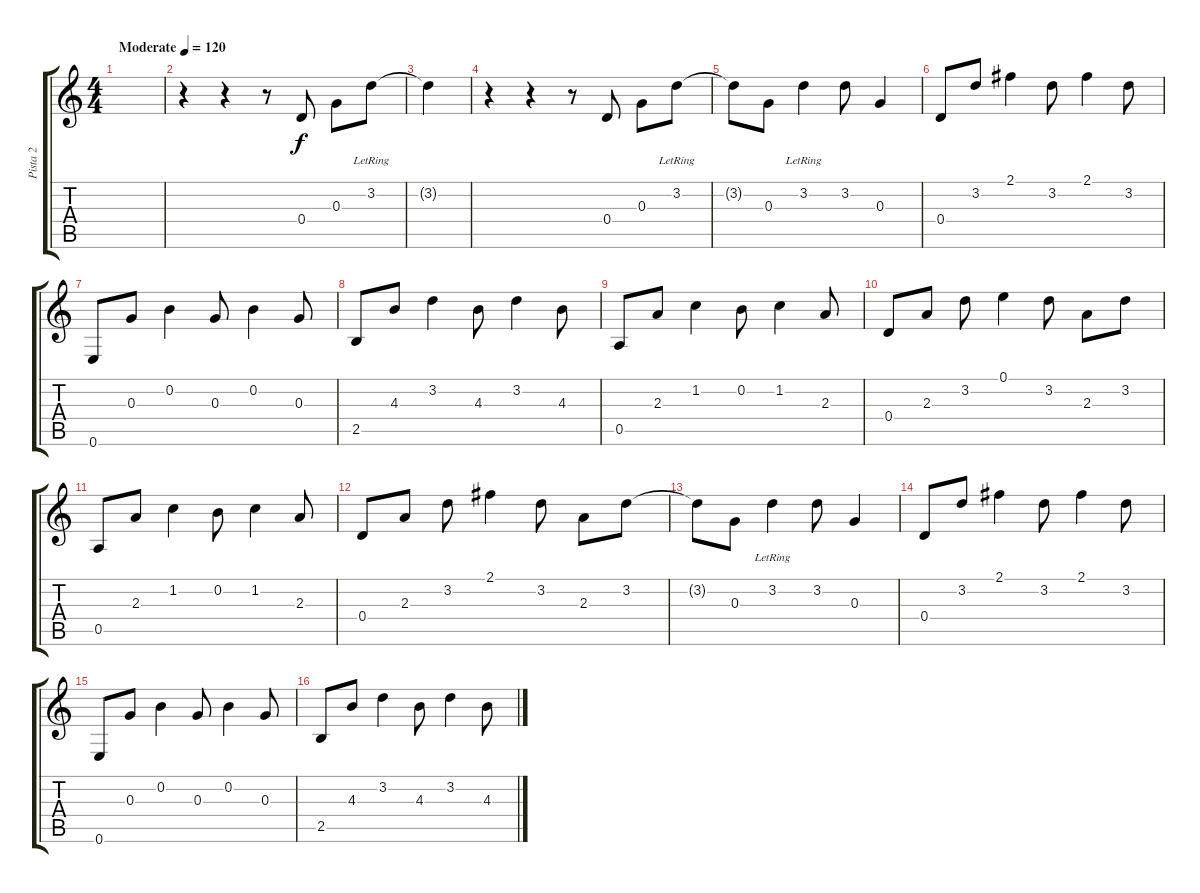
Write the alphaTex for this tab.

\track ("Pista 2" "Pista 2") {instrument electricguitarclean}
\staff {score tabs}
\tuning (E4 B3 G3 D3 A2 E2) {hide}
\ts (4 4)
\tempo (120 "Moderate")
\clef g2
\ks c
|
r.4 r.4 r.8 0.4.8 0.3.8 3.2{lr}.8 |
3.2{t}.4 |
r.4 r.4 r.8 0.4.8 0.3.8 3.2{lr}.8 |
3.2{t}.8 0.3.8 3.2{lr}.4 3.2.8 0.3.4 |
0.4.8 3.2.8 2.1.4 3.2.8 2.1.4 3.2.8 |
0.6.8 0.3.8 0.2.4 0.3.8 0.2.4 0.3.8 |
2.5.8 4.3.8 3.2.4 4.3.8 3.2.4 4.3.8 |
0.5.8 2.3.8 1.2.4 0.2.8 1.2.4 2.3.8 |
0.4.8 2.3.8 3.2.8 0.1.4 3.2.8 2.3.8 3.2.8 |
0.5.8 2.3.8 1.2.4 0.2.8 1.2.4 2.3.8 |
0.4.8 2.3.8 3.2.8 2.1.4 3.2.8 2.3.8 3.2.8 |
3.2{t}.8 0.3.8 3.2{lr}.4 3.2.8 0.3.4 |
0.4.8 3.2.8 2.1.4 3.2.8 2.1.4 3.2.8 |
0.6.8 0.3.8 0.2.4 0.3.8 0.2.4 0.3.8 |
2.5.8 4.3.8 3.2.4 4.3.8 3.2.4 4.3.8
